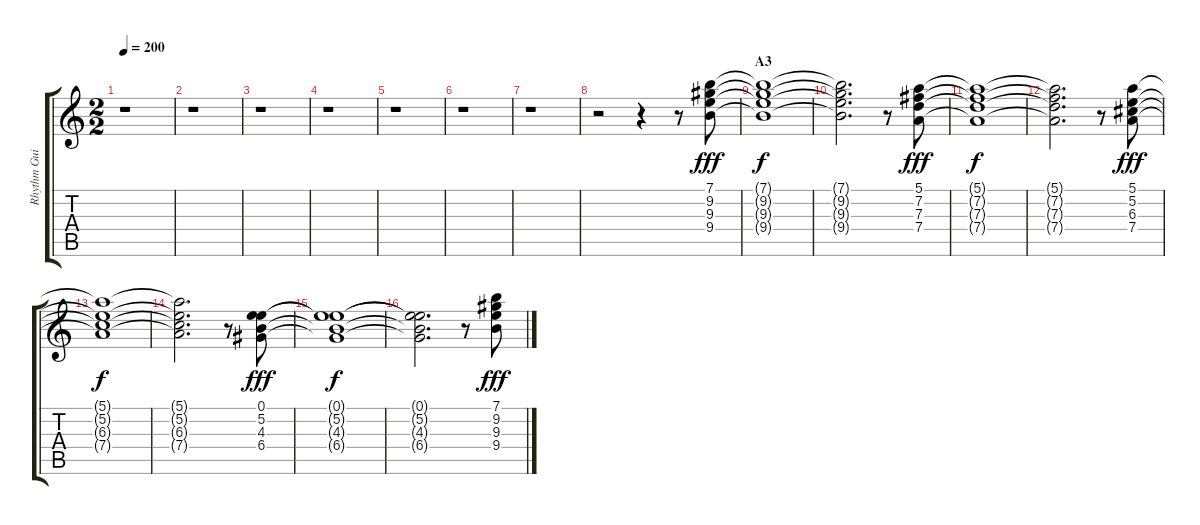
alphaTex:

\track ("Rhythm Guitar 2" "Rhythm Gui") {instrument electricguitarclean}
\staff {score tabs}
\tuning (E4 B3 G3 D3 A2 E2) {hide}
\ts (2 2)
\tempo 200
\clef g2
\ks c
r.1{dy fff} |
r.1 |
r.1 |
r.1 |
r.1 |
r.1 |
r.1 |
r.2 r.4 r.8 (7.1 9.2 9.3 9.4).8 |
\section ("" "A3")
(7.1{t} 9.2{t} 9.3{t} 9.4{t}).1{dy f} |
(7.1{t} 9.2{t} 9.3{t} 9.4{t}).2{d} r.8 (5.1 7.2 7.3 7.4).8{dy fff} |
(5.1{t} 7.2{t} 7.3{t} 7.4{t}).1{dy f} |
(5.1{t} 7.2{t} 7.3{t} 7.4{t}).2{d} r.8 (5.1 5.2 6.3 7.4).8{dy fff} |
(5.1{t} 5.2{t} 6.3{t} 7.4{t}).1{dy f} |
(5.1{t} 5.2{t} 6.3{t} 7.4{t}).2{d} r.8 (0.1 5.2 4.3 6.4).8{dy fff} |
(0.1{t} 5.2{t} 4.3{t} 6.4{t}).1{dy f} |
(0.1{t} 5.2{t} 4.3{t} 6.4{t}).2{d} r.8 (7.1 9.2 9.3 9.4).8{dy fff}
